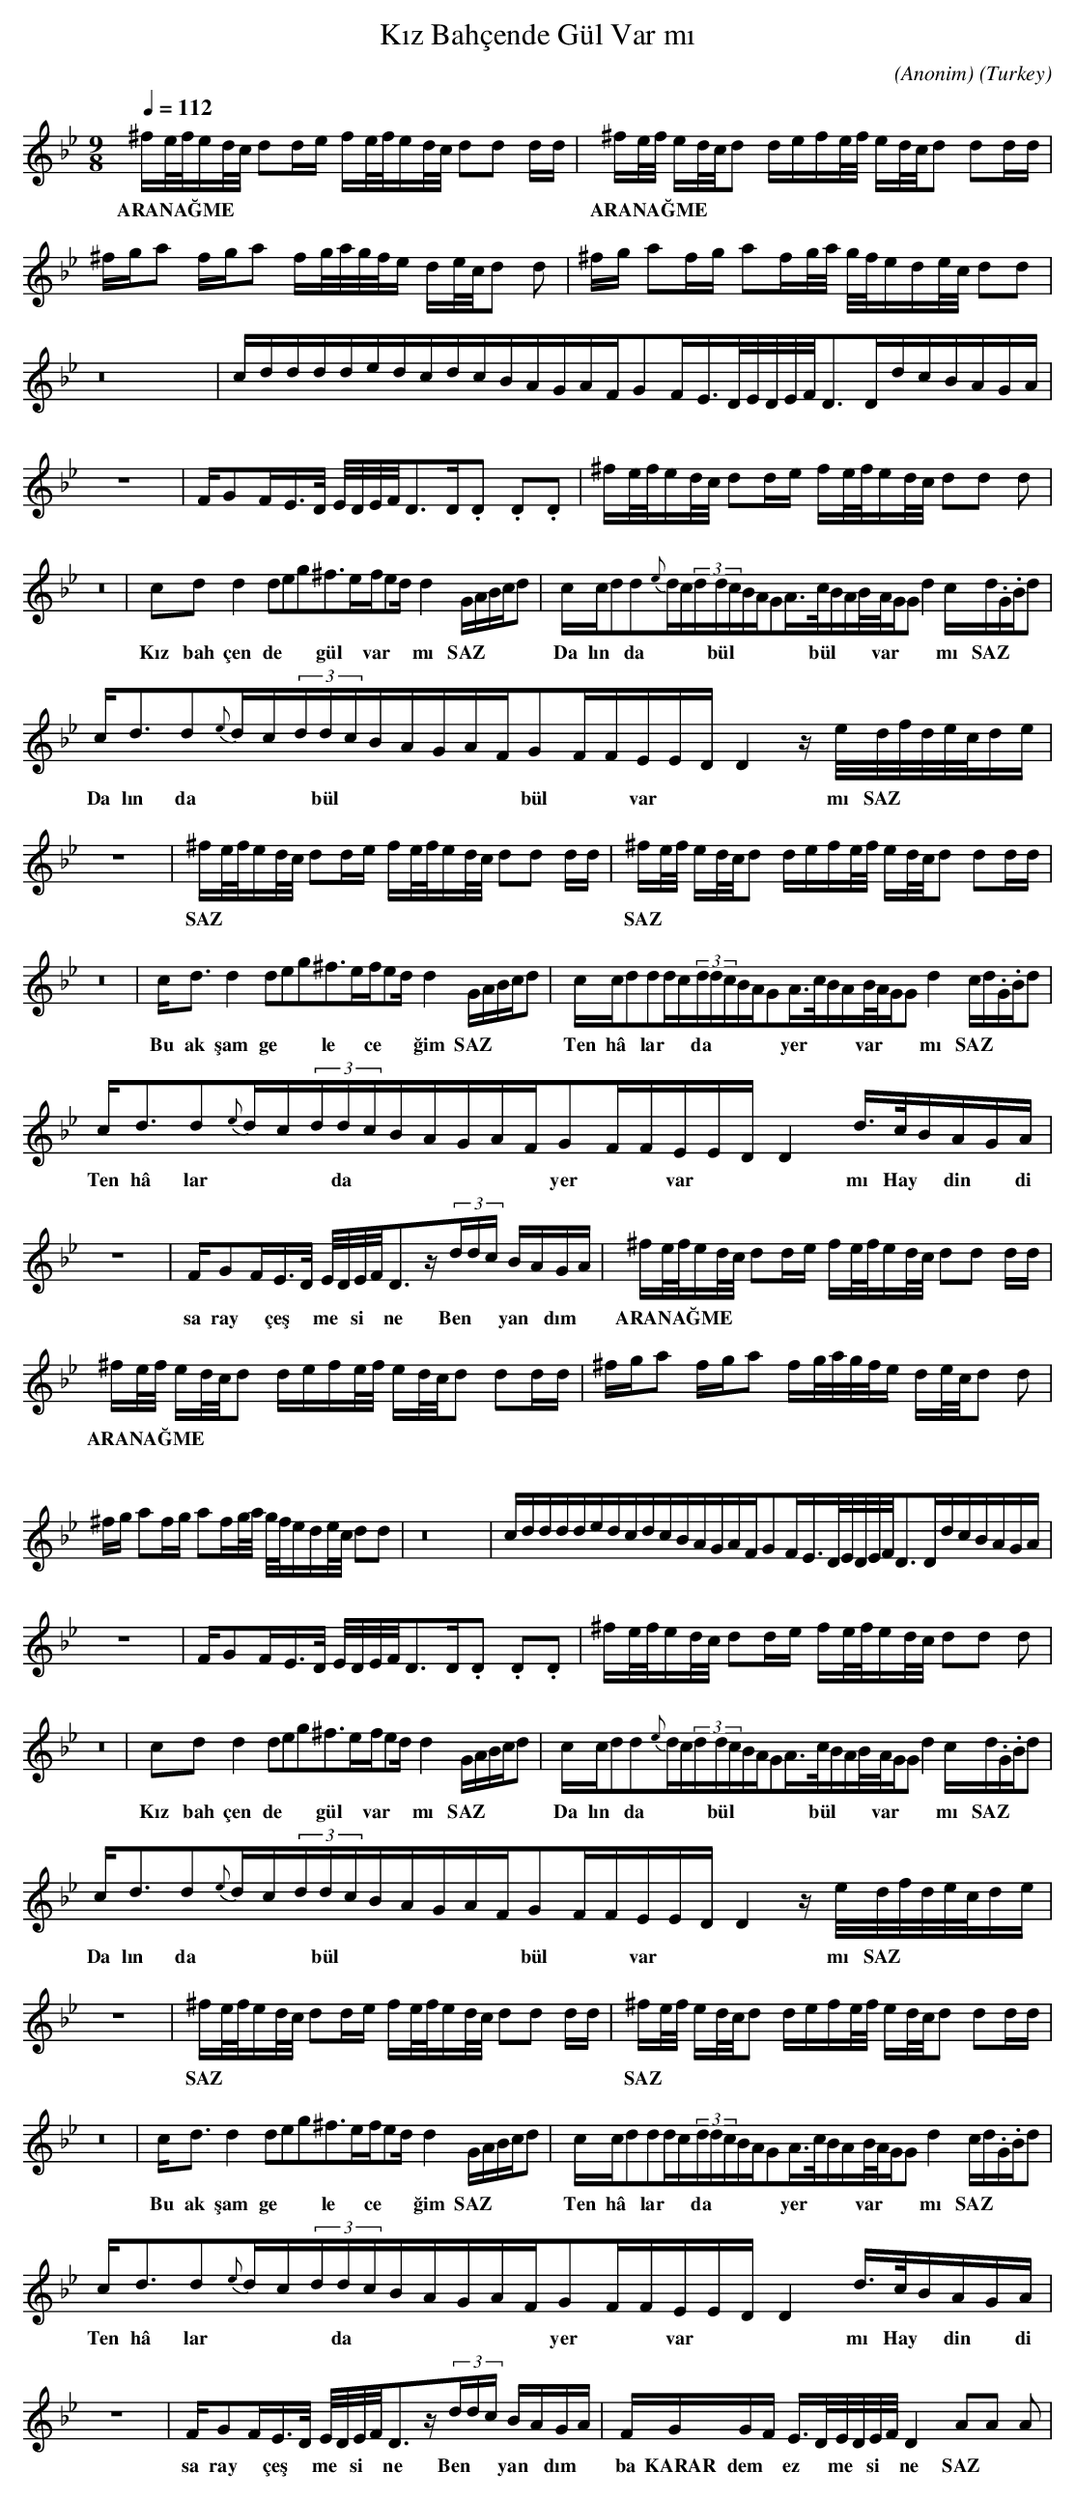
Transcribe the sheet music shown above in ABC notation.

X:1
T: Kız Bahçende Gül Var mı
C: (Anonim)
O: Turkey
M: 9/8
L: 1/16
K: C _B _e
Q: 1/4=112
^fe/f/ed/c/ d2de fe/f/ed/c/ d2d2 dd | \
w:  ARANAĞME  |
^fe/f/ ed/c/d2 defe/f/ ed/c/d2 d2dd  |
w:  ARANAĞME  |
^fga2 fga2 fg/a/g/f/e de/c/d2 d2 | \
w:   |
^fg a2fg a2fg/a/ g/f/ede/c/ d2d2  |
w:   |
z32  | cddddedcdcBAGAFG2FE3/2D/E/D/E/F/D3DdcBAGA |
w:  |   |
z18 | FG2FE3/2D/ E/D/E/F/D3D.D2 .D2.D2  | \
w:  |   |
^fe/f/ed/c/ d2de fe/f/ed/c/ d2d2 d2 |
w:   |
z32 | c2d2d4d2e2g2^f3efe2dd4GABcd2  | \
w:  |  Kız  bah çen de  *  *  gül  *  var  *  *  mı   SAZ  |
ccd2d2{e}dc(3ddcBAG2A3/2c/BAB/A/GG2d4cd.G.Bd2 |
w:  Da lın *  da  *  *  *  bül *  *  *  *  *  bül  *  *  *  var  *  *  *  mı   SAZ  |
cd3d2{e}dc(3ddcBAGAFG2FFEEDD4ze/d/f/d/e/c/de  |
w:  Da lın da  *  *  *  bül *  *  *  *  *  *  bül  *  *  var  *  *  *  mı   SAZ  |
z18  | ^fe/f/ed/c/ d2de fe/f/ed/c/ d2d2 dd | \
w:  |  SAZ  |
^fe/f/ ed/c/d2 defe/f/ ed/c/d2 d2dd  |
w:  SAZ  |
z32  | cd3d4d2e2g2^f3efe2dd4GABcd2 | \
w:  |  Bu  ak şam  ge *  *  le *  ce *  *  ğim   SAZ  |
ccd2d2dc(3ddcBAG2A3/2c/BAB/A/GG2d4cd.G.Bd2  |
w:  Ten hâ *  lar *  *  da  *  *  *  *  *  yer  *  *  *  var  *  *  *  mı   SAZ  |
cd3d2{e}dc(3ddcBAGAFG2FFEEDD4d3/2c/BAGA |
w:  Ten hâ lar *  *  *  da  *  *  *  *  *  *  yer  *  *  var  *  *  *  mı   Hay *  din *  di   |
z18 | FG2FE3/2D/ E/D/E/F/D3z(3ddc BAGA  | \
w:  |  sa ray  *  çeş *  me *  si *  ne   Ben  *  *  yan *  dım   |
^fe/f/ed/c/ d2de fe/f/ed/c/ d2d2 dd |
w:  ARANAĞME  |
^fe/f/ ed/c/d2 defe/f/ ed/c/d2 d2dd  | \
w:  ARANAĞME  |
^fga2 fga2 fg/a/g/f/e de/c/d2 d2 |
w:   |
^fg a2fg a2fg/a/ g/f/ede/c/ d2d2  | z32  | \
w:   |  |
cddddedcdcBAGAFG2FE3/2D/E/D/E/F/D3DdcBAGA |
w:   |
z18 | FG2FE3/2D/ E/D/E/F/D3D.D2 .D2.D2  | \
w:  |   |
^fe/f/ed/c/ d2de fe/f/ed/c/ d2d2 d2 |
w:   |
z32 | c2d2d4d2e2g2^f3efe2dd4GABcd2  | \
w:  |  Kız  bah çen de  *  *  gül  *  var  *  *  mı   SAZ  |
ccd2d2{e}dc(3ddcBAG2A3/2c/BAB/A/GG2d4cd.G.Bd2 |
w:  Da lın *  da  *  *  *  bül *  *  *  *  *  bül  *  *  *  var  *  *  *  mı   SAZ  |
cd3d2{e}dc(3ddcBAGAFG2FFEEDD4ze/d/f/d/e/c/de  |
w:  Da lın da  *  *  *  bül *  *  *  *  *  *  bül  *  *  var  *  *  *  mı   SAZ  |
z18  | ^fe/f/ed/c/ d2de fe/f/ed/c/ d2d2 dd | \
w:  |  SAZ  |
^fe/f/ ed/c/d2 defe/f/ ed/c/d2 d2dd  |
w:  SAZ  |
z32  | cd3d4d2e2g2^f3efe2dd4GABcd2 | \
w:  |  Bu  ak şam  ge *  *  le *  ce *  *  ğim   SAZ  |
ccd2d2dc(3ddcBAG2A3/2c/BAB/A/GG2d4cd.G.Bd2  |
w:  Ten hâ *  lar *  *  da  *  *  *  *  *  yer  *  *  *  var  *  *  *  mı   SAZ  |
cd3d2{e}dc(3ddcBAGAFG2FFEEDD4d3/2c/BAGA |
w:  Ten hâ lar *  *  *  da  *  *  *  *  *  *  yer  *  *  var  *  *  *  mı   Hay *  din *  di   |
z18 | FG2FE3/2D/ E/D/E/F/D3z(3ddc BAGA  | \
w:  |  sa ray  *  çeş *  me *  si *  ne   Ben  *  *  yan *  dım   |
FGGF E3/2D/E/D/E/F/ D4 A2A2 A2 |
w:  ba KARAR dem  *  ez *  me *  si *  ne   SAZ  |
|
